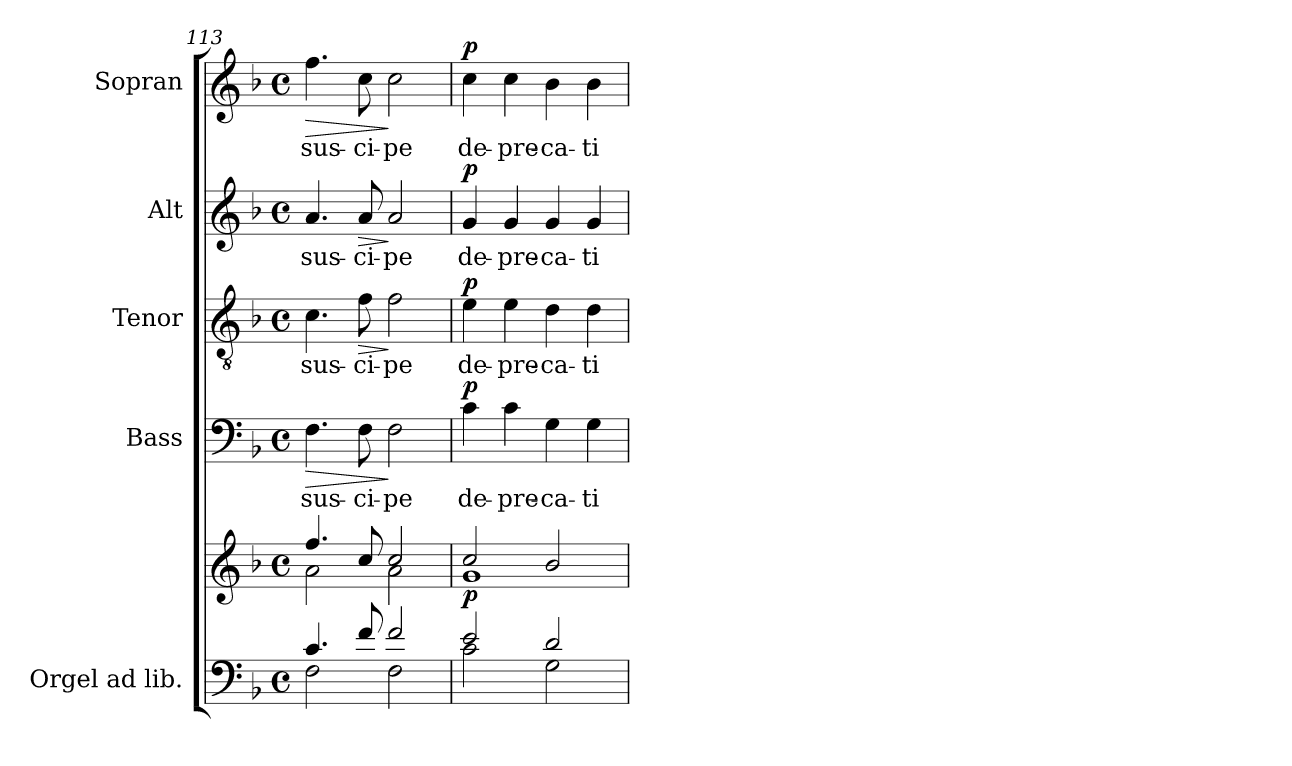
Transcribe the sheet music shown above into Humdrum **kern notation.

**kern	**kern	**dynam	**kern	**text	**dynam	**kern	**text	**dynam	**kern	**text	**dynam	**kern	**text	**dynam
*part5	*part5	*part5	*part4	*part4	*part4	*part3	*part3	*part3	*part2	*part2	*part2	*part1	*part1	*part1
*staff6	*staff5	*staff5/6	*staff4	*staff4	*staff4	*staff3	*staff3	*staff3	*staff2	*staff2	*staff2	*staff1	*staff1	*staff1
*I"Orgel ad lib.	*	*	*I"Bass	*	*	*I"Tenor	*	*	*I"Alt	*	*	*I"Sopran	*	*
*	*	*	*I'B.	*	*	*I'T.	*	*	*I'A.	*	*	*I'S.	*	*
!!LO:LB:g=z
*clefF4	*clefG2	*	*clefF4	*	*	*clefGv2	*	*	*clefG2	*	*	*clefG2	*	*
*k[b-]	*k[b-]	*	*k[b-]	*	*	*k[b-]	*	*	*k[b-]	*	*	*k[b-]	*	*
*F:	*F:	*	*F:	*	*	*F:	*	*	*F:	*	*	*F:	*	*
*M4/4	*M4/4	*	*M4/4	*	*	*M4/4	*	*	*M4/4	*	*	*M4/4	*	*
*met(c)	*met(c)	*	*met(c)	*	*	*met(c)	*	*	*met(c)	*	*	*met(c)	*	*
=113	=113	=113	=113	=113	=113	=113	=113	=113	=113	=113	=113	=113	=113	=113
*^	*^	*	*	*	*	*	*	*	*	*	*	*	*	*
!	!	!	!	!	!	!LO:LY:b	!LO:HP:b	!	!LO:LY:b	!	!	!LO:LY:b	!	!	!LO:LY:b	!LO:HP:b
4.c/	2F\	4.ff/	2a\	.	4.F\	sus-	>	4.c\	sus-	.	4.a/	sus-	.	4.ff\	sus-	>
!	!	!	!	!	!	!LO:LY:b	!	!	!LO:LY:b	!LO:HP:b	!	!LO:LY:b	!LO:HP:b	!	!LO:LY:b	!
8f/	.	8cc/	.	.	8F\	-ci-	.	8f\	-ci-	>	8a/	-ci-	>	8cc\	-ci-	.
!	!	!	!	!	!	!LO:LY:b	!	!	!LO:LY:b	!	!	!LO:LY:b	!	!	!LO:LY:b	!
2f/	2F\	2cc/	2a\	.	2F\	-pe	]	2f\	-pe	]	2a/	-pe	]	2cc\	-pe	]
=114	=114	=114	=114	=114	=114	=114	=114	=114	=114	=114	=114	=114	=114	=114	=114	=114
!	!	!	!	!LO:DY:b	!	!LO:LY:b	!LO:DY:a	!	!LO:LY:b	!LO:DY:a	!	!LO:LY:b	!LO:DY:a	!	!LO:LY:b	!LO:DY:a
2e/	2c\	2cc/	1g	p	4c\	de-	p	4e\	de-	p	4g/	de-	p	4cc\	de-	p
!	!	!	!	!	!	!LO:LY:b	!	!	!LO:LY:b	!	!	!LO:LY:b	!	!	!LO:LY:b	!
.	.	.	.	.	4c\	-pre-	.	4e\	-pre-	.	4g/	-pre-	.	4cc\	-pre-	.
!	!	!	!	!	!	!LO:LY:b	!	!	!LO:LY:b	!	!	!LO:LY:b	!	!	!LO:LY:b	!
2d/	2G\	2b-/	.	.	4G\	-ca-	.	4d\	-ca-	.	4g/	-ca-	.	4b-\	-ca-	.
!	!	!	!	!	!	!LO:LY:b	!	!	!LO:LY:b	!	!	!LO:LY:b	!	!	!LO:LY:b	!
.	.	.	.	.	4G\	-ti-	.	4d\	-ti-	.	4g/	-ti-	.	4b-\	-ti-	.
*v	*v	*	*	*	*	*	*	*	*	*	*	*	*	*	*	*
*	*v	*v	*	*	*	*	*	*	*	*	*	*	*	*	*
=	=	=	=	=	=	=	=	=	=	=	=	=	=	=
*-	*-	*-	*-	*-	*-	*-	*-	*-	*-	*-	*-	*-	*-	*-
